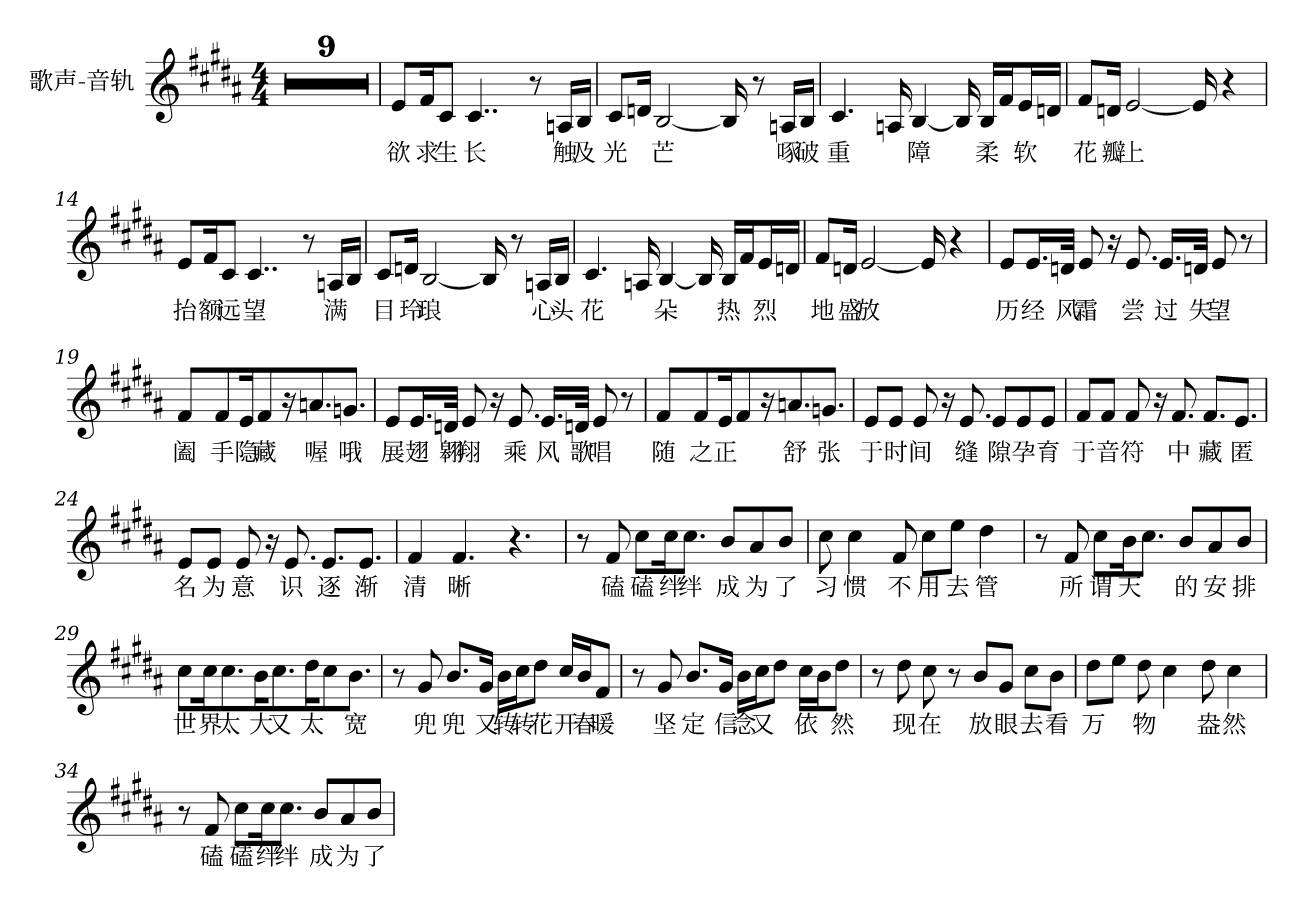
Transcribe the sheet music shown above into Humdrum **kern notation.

**kern	**text
*part1	*part1
*staff1	*staff1
*I"歌声-音轨	*
*clefG2	*
*k[f#c#g#d#a#]	*
*B:	*
*M4/4	*
*MM85	*
=1	=1
1r	.
=2	=2
1r	.
=3	=3
1r	.
=4	=4
1r	.
=5	=5
1r	.
=6	=6
1r	.
=7	=7
1r	.
=8	=8
1r	.
=9	=9
1r	.
=10	=10
8eL	欲
16f#K	求
8c#J	生
4..c#	长
8r	.
16AnLL	触
16BJJ	及
=11	=11
8c#L	光
16dnJk	--
[2B	芒
16B]	.
8r	.
16AnLL	啄
16BJJ	破
=12	=12
4.c#	重
16An	--
[4B	障
16B]	.
16BLL	柔
16f#J	--
16eL	软
16dnJJ	--
=13	=13
8f#L	花
16dnJk	瓣
[2e	上
16e]	.
4r	.
=14	=14
8eL	抬
16f#K	额
8c#J	远
4..c#	望
8r	.
16AnLL	满
16BJJ	--
=15	=15
8c#L	目
16dnJk	玲
[2B	琅
16B]	.
8r	.
16AnLL	心
16BJJ	头
=16	=16
4.c#	花
16An	--
[4B	朵
16B]	.
16BLL	热
16f#J	--
16eL	烈
16dnJJ	--
=17	=17
8f#L	地
16dnJk	盛
[2e	放
16e]	.
4r	.
=18	=18
8eL	历
16.eL	经
32dnJJk	风
8e	霜
16r	.
8.e	尝
16.eLL	过
32dnJJk	失
8e	望
8r	.
=19	=19
4f#	阖
8f#L	手
16eK	隐
8f#J	藏
16r	.
8.an	喔
8.gnJ	哦
=20	=20
8eL	展
16.eL	翅
32dnJJk	翱
8e	翔
16r	.
8.e	乘
16.eLL	风
32dnJJk	歌
8e	唱
8r	.
=21	=21
4f#	随
8f#L	之
16eK	正
8f#J	--
16r	.
8.an	舒
8.gnJ	张
=22	=22
8eL	于
8eJ	时
8e	间
16r	.
8.e	缝
8eL	隙
8e	孕
8eJ	育
=23	=23
8f#L	于
8f#J	音
8f#	符
16r	.
8.f#	中
8.f#L	藏
8.eJ	匿
=24	=24
8eL	名
8eJ	为
8e	意
16r	.
8.e	识
8.eL	逐
8.eJ	渐
=25	=25
4f#	清
4.f#	晰
4.r	.
=26	=26
8r	.
8f#	磕
8cc#L	磕
16cc#K	绊
8.cc#J	绊
8bL	成
8a#	为
8bJ	了
=27	=27
8cc#	习
4cc#	惯
8f#	不
8cc#L	用
8eeJ	去
4dd#	管
=28	=28
8r	.
8f#	所
8cc#L	谓
16bK	天
8.cc#J	--
8bL	的
8a#	安
8bJ	排
=29	=29
8cc#L	世
16cc#K	界
8.cc#J	太
16bKL	大
8.cc#J	又
16dd#KL	太
8cc#J	--
8.bJ	宽
=30	=30
8r	.
8g#	兜
8.bL	兜
16g#Jk	又
16bLL	转
16cc#J	转
8dd#J	花
16cc#LL	开
16bJ	春
8f#J	暖
=31	=31
8r	.
8g#	坚
8.bL	定
16g#Jk	信
16bLL	念
16cc#J	又
8dd#J	--
16cc#LL	依
16bJ	--
8dd#J	然
=32	=32
8r	.
8dd#	现
8cc#	在
8r	.
8bL	放
8g#J	眼
8cc#L	去
8bJ	看
=33	=33
8dd#L	万
8eeJ	--
8dd#	物
4cc#	--
8dd#	盎
4cc#	然
=34	=34
8r	.
8f#	磕
8cc#L	磕
16cc#K	绊
8.cc#J	绊
8bL	成
8a#	为
8bJ	了
=	=
*-	*-
